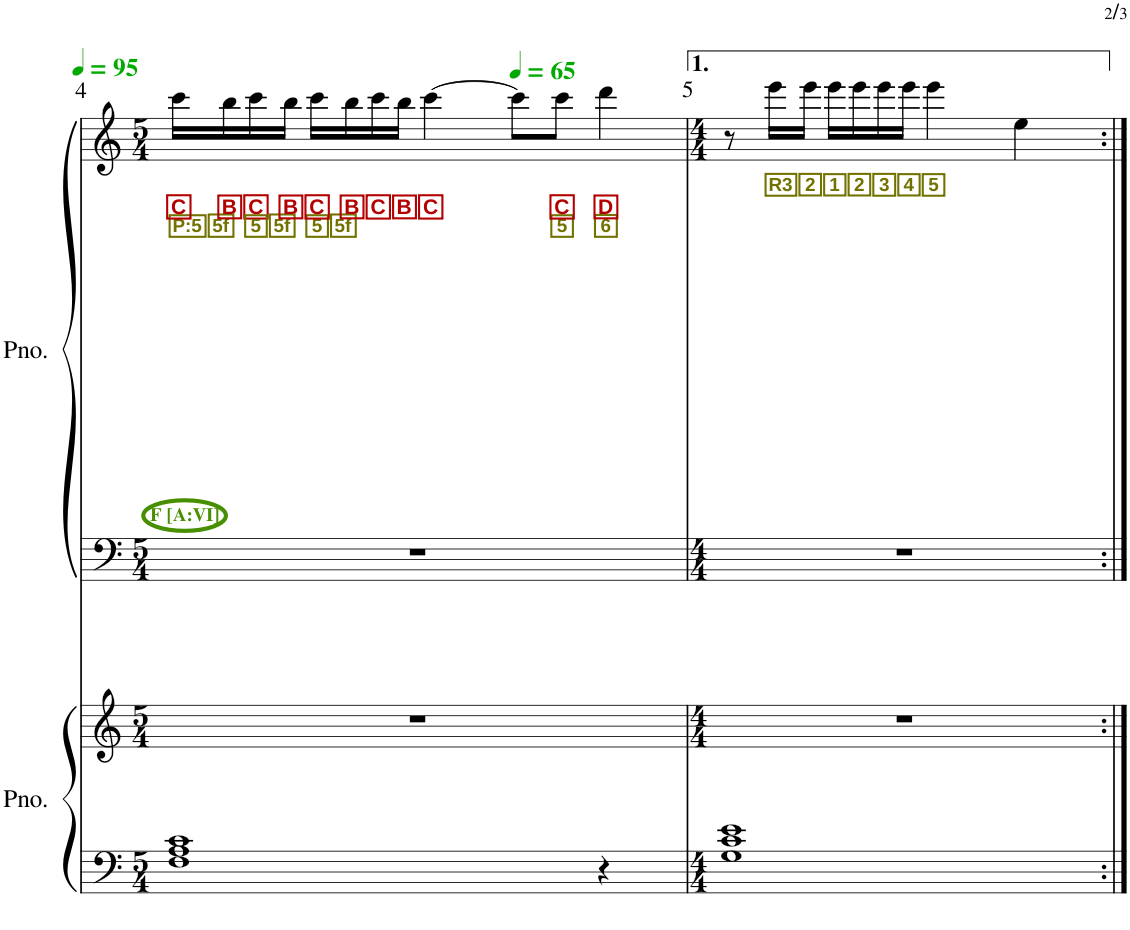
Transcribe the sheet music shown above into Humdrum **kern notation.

**kern	**kern	**kern	**kern	**text	**text	**text
*part2	*part2	*part1	*part1	*part1	*part1	*part1
*staff4	*staff3	*staff2	*staff1	*staff1	*staff1	*staff1
*I"ピアノ	*	*I"ピアノ	*	*	*	*
!!LO:PB:g=z
*clefF4	*clefG2	*clefF4	*clefG2	*	*	*
*k[]	*k[]	*k[]	*k[]	*	*	*
*M5/4	*M5/4	*M5/4	*M5/4	*	*	*
*MM95	*MM95	*MM95	*MM95	*	*	*
=4	=4	=4	=4	=4	=4	=4
!	!	!	!LO:TX:b:B:color=#478E00:t=F [A&colon;VI]	!	!	!
!	!	!	!	!	!LO:LY:b:color=#B30000	!LO:LY:b:color=#727200
1F 1A 1c	4%5r	4%5r	16ccc\LL	.	C	P:5
!	!	!	!	!	!LO:LY:b:color=#B30000	!LO:LY:b:color=#727200
.	.	.	16bb\	.	B	5f
!	!	!	!	!	!LO:LY:b:color=#B30000	!LO:LY:b:color=#727200
.	.	.	16ccc\	.	C	5
!	!	!	!	!	!LO:LY:b:color=#B30000	!LO:LY:b:color=#727200
.	.	.	16bb\JJ	.	B	5f
!	!	!	!	!	!LO:LY:b:color=#B30000	!LO:LY:b:color=#727200
.	.	.	16ccc\LL	.	C	5
!	!	!	!	!	!LO:LY:b:color=#B30000	!LO:LY:b:color=#727200
.	.	.	16bb\	.	B	5f
!	!	!	!	!	!LO:LY:b:color=#B30000	!
.	.	.	16ccc\	.	C	.
!	!	!	!	!	!LO:LY:b:color=#B30000	!
.	.	.	16bb\JJ	.	B	.
!	!	!	!	!	!LO:LY:b:color=#B30000	!
.	.	.	[4ccc\	.	C	.
*	*	*	*MM65	*	*	*
.	.	.	8ccc\L]	.	.	.
!	!	!	!	!	!LO:LY:b:color=#B30000	!LO:LY:b:color=#727200
.	.	.	8ccc\J	.	C	5
!	!	!	!	!	!LO:LY:b:color=#B30000	!LO:LY:b:color=#727200
4r	.	.	4ddd\	.	D	6
=5	=5	=5	=5	=5	=5	=5
*M4/4	*M4/4	*M4/4	*M4/4	*	*	*
1G 1c 1e	1r	1r	8r	.	.	.
!	!	!	!	!LO:LY:b:color=#727200	!	!
.	.	.	16eee\LL	R3	.	.
!	!	!	!	!LO:LY:b:color=#727200	!	!
.	.	.	16eee\JJ	2	.	.
!	!	!	!	!LO:LY:b:color=#727200	!	!
.	.	.	16eee\LL	1	.	.
!	!	!	!	!LO:LY:b:color=#727200	!	!
.	.	.	16eee\	2	.	.
!	!	!	!	!LO:LY:b:color=#727200	!	!
.	.	.	16eee\	3	.	.
!	!	!	!	!LO:LY:b:color=#727200	!	!
.	.	.	16eee\JJ	4	.	.
!	!	!	!	!LO:LY:b:color=#727200	!	!
.	.	.	4eee\	5	.	.
.	.	.	4ee\	.	.	.
=:|!	=:|!	=:|!	=:|!	=:|!	=:|!	=:|!
*-	*-	*-	*-	*-	*-	*-
